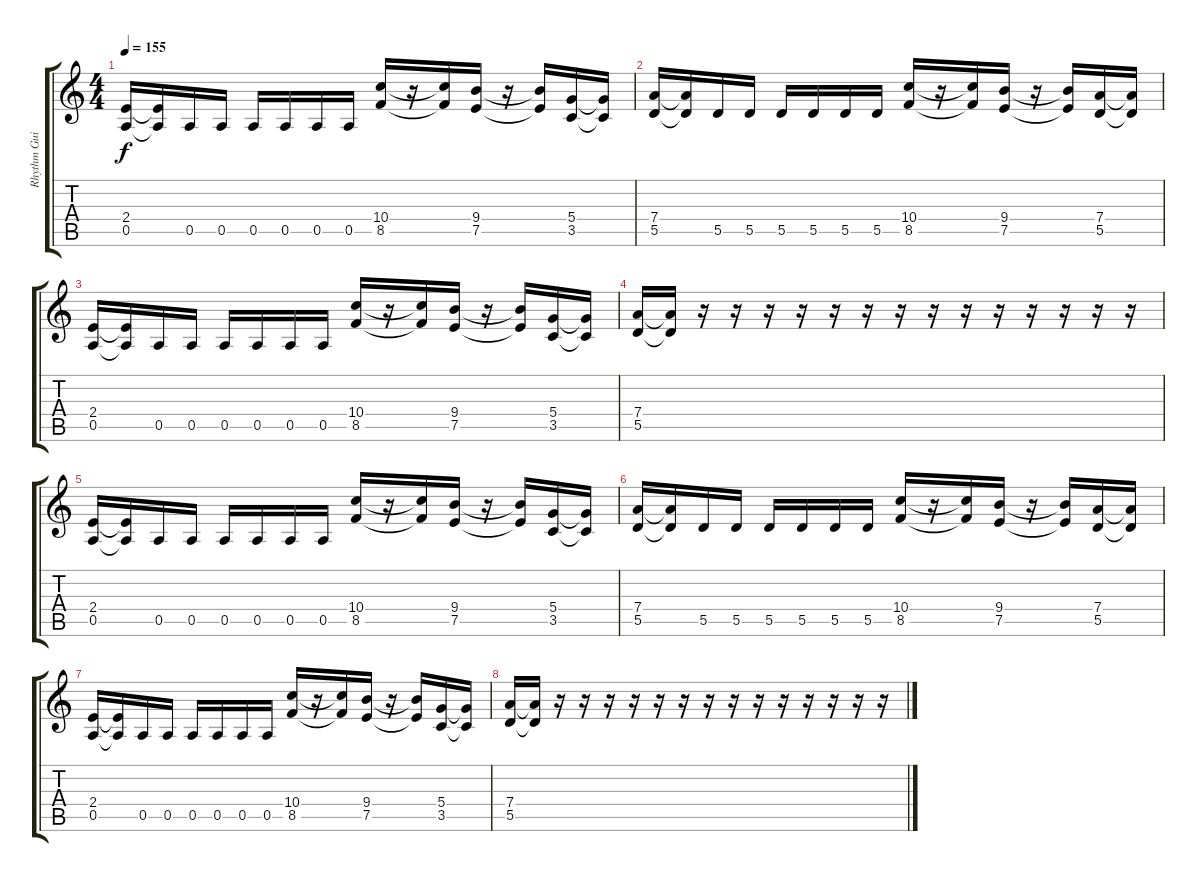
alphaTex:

\track ("Rhythm Guitar" "Rhythm Gui") {instrument distortionguitar}
\staff {score tabs}
\tuning (E4 B3 G3 D3 A2 E2) {hide}
\ts (4 4)
\tempo 155
\clef g2
\ks c
(2.4 0.5).16{dy f} (2.4{t} 0.5{t}).16 0.5.16 0.5.16 0.5.16 0.5.16 0.5.16 0.5.16 (10.4 8.5).16 r.16 (10.4{t} 8.5{t}).16 (9.4 7.5).16 r.16 (9.4{t} 7.5{t}).16 (5.4 3.5).16 (5.4{t} 3.5{t}).16 |
(7.4 5.5).16 (7.4{t} 5.5{t}).16 5.5.16 5.5.16 5.5.16 5.5.16 5.5.16 5.5.16 (10.4 8.5).16 r.16 (10.4{t} 8.5{t}).16 (9.4 7.5).16 r.16 (9.4{t} 7.5{t}).16 (7.4 5.5).16 (7.4{t} 5.5{t}).16 |
(2.4 0.5).16 (2.4{t} 0.5{t}).16 0.5.16 0.5.16 0.5.16 0.5.16 0.5.16 0.5.16 (10.4 8.5).16 r.16 (10.4{t} 8.5{t}).16 (9.4 7.5).16 r.16 (9.4{t} 7.5{t}).16 (5.4 3.5).16 (5.4{t} 3.5{t}).16 |
(7.4 5.5).16 (7.4{t} 5.5{t}).16 r.16 r.16 r.16 r.16 r.16 r.16 r.16 r.16 r.16 r.16 r.16 r.16 r.16 r.16 |
(2.4 0.5).16 (2.4{t} 0.5{t}).16 0.5.16 0.5.16 0.5.16 0.5.16 0.5.16 0.5.16 (10.4 8.5).16 r.16 (10.4{t} 8.5{t}).16 (9.4 7.5).16 r.16 (9.4{t} 7.5{t}).16 (5.4 3.5).16 (5.4{t} 3.5{t}).16 |
(7.4 5.5).16 (7.4{t} 5.5{t}).16 5.5.16 5.5.16 5.5.16 5.5.16 5.5.16 5.5.16 (10.4 8.5).16 r.16 (10.4{t} 8.5{t}).16 (9.4 7.5).16 r.16 (9.4{t} 7.5{t}).16 (7.4 5.5).16 (7.4{t} 5.5{t}).16 |
(2.4 0.5).16 (2.4{t} 0.5{t}).16 0.5.16 0.5.16 0.5.16 0.5.16 0.5.16 0.5.16 (10.4 8.5).16 r.16 (10.4{t} 8.5{t}).16 (9.4 7.5).16 r.16 (9.4{t} 7.5{t}).16 (5.4 3.5).16 (5.4{t} 3.5{t}).16 |
(7.4 5.5).16 (7.4{t} 5.5{t}).16 r.16 r.16 r.16 r.16 r.16 r.16 r.16 r.16 r.16 r.16 r.16 r.16 r.16 r.16
